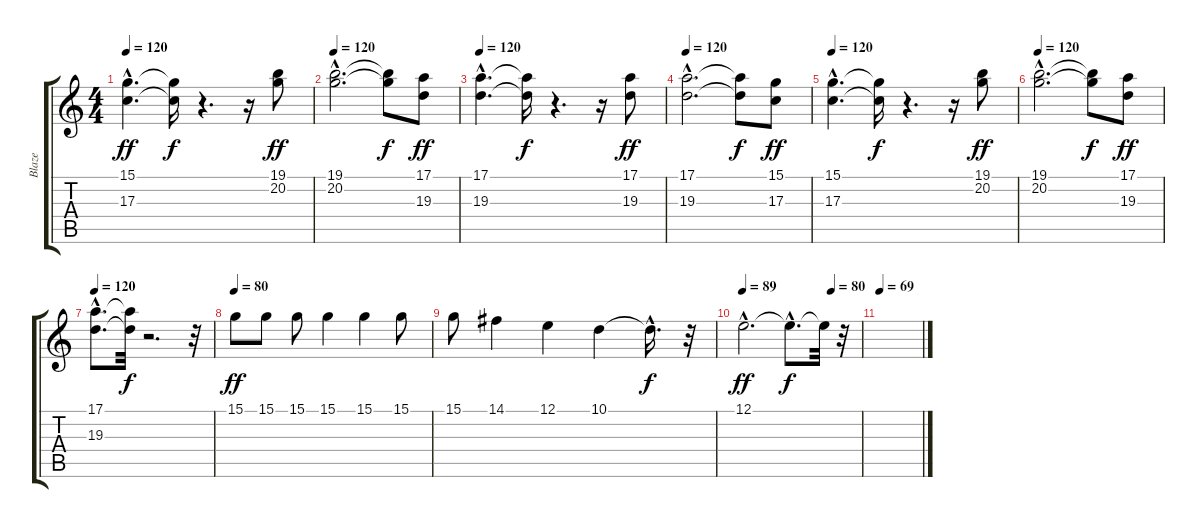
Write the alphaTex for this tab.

\track ("Blaze" "Blaze") {instrument voiceoohs}
\staff {score tabs}
\tuning (E4 B3 G3 D3 A2 E2) {hide}
\ts (4 4)
\tempo 120
\clef g2
\ks c
(15.1{hac} 17.3{hac}).4{d dy ff} (15.1{t} 17.3{t}).16{dy f} r.4{d} r.16 (19.1 20.2).8{dy ff} |
\tempo 120
(19.1{hac} 20.2{hac}).2{d} (19.1{t} 20.2{t}).8{dy f} (17.1 19.3).8{dy ff} |
\tempo 120
(17.1{hac} 19.3{hac}).4{d} (17.1{t} 19.3{t}).16{dy f} r.4{d} r.16 (17.1 19.3).8{dy ff} |
\tempo 120
(17.1{hac} 19.3{hac}).2{d} (17.1{t} 19.3{t}).8{dy f} (15.1 17.3).8{dy ff} |
\tempo 120
(15.1{hac} 17.3{hac}).4{d} (15.1{t} 17.3{t}).16{dy f} r.4{d} r.16 (19.1 20.2).8{dy ff} |
\tempo 120
(19.1{hac} 20.2{hac}).2{d} (19.1{t} 20.2{t}).8{dy f} (17.1 19.3).8{dy ff} |
\tempo 120
(17.1{hac} 19.3{hac}).8{d} (17.1{t} 19.3{t}).32{dy f} r.2{d} r.32 |
\tempo 104
\tempo 80
15.1.8{dy ff} 15.1.8 15.1.8 15.1.4 15.1.4 15.1.8 |
15.1.8 14.1.4 12.1.4 10.1.4 10.1{hac t}.16{d dy f} r.32 |
\tempo 89
\tempo (80 0.75)
12.1{hac}.2{d dy ff} 12.1{hac t}.8{d dy f} 12.1{t}.32 r.32 |
\tempo 69
